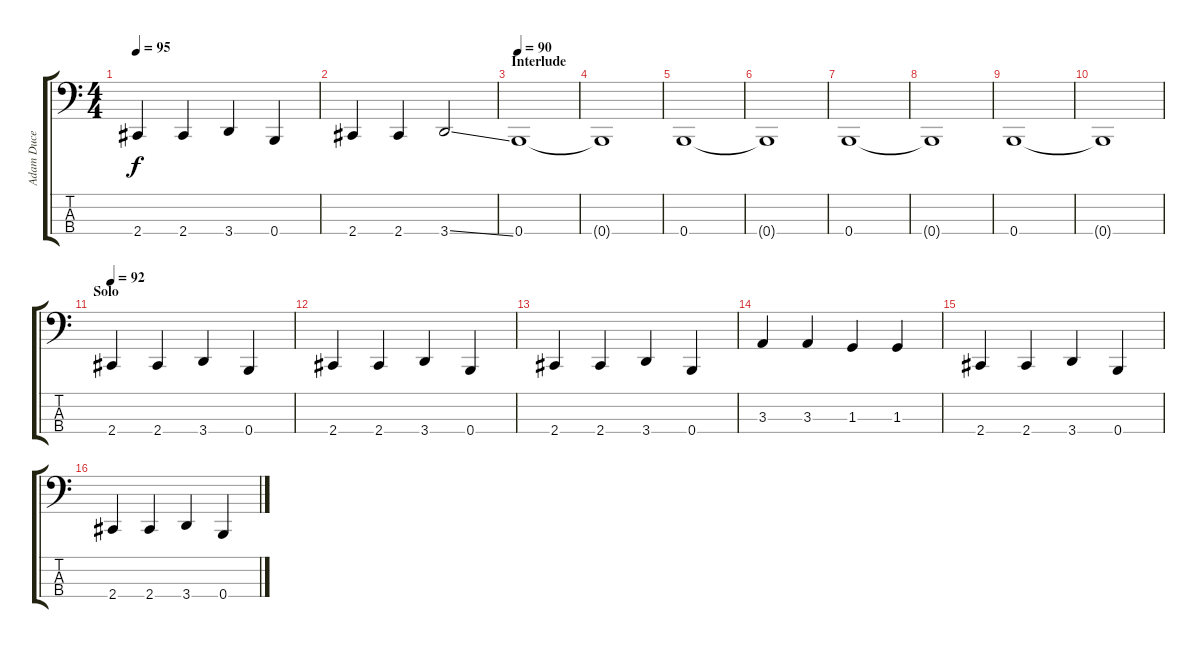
\track ("Adam Duce - Bass" "Adam Duce ") {instrument electricbasspick}
\staff {score tabs}
\tuning (E2 B1 Gb1 B0) {hide}
\ts (4 4)
\tempo 95
\clef f4
\ks c
2.4.4{dy f} 2.4.4 3.4.4 0.4.4 |
2.4.4 2.4.4 3.4{ss}.2 |
\section ("" "Interlude")
\tempo 90
0.4.1{volume 16 balance 8 instrument electricbasspick} |
0.4{t}.1 |
0.4.1 |
0.4{t}.1 |
0.4.1 |
0.4{t}.1 |
0.4.1 |
0.4{t}.1 |
\section ("" "Solo")
\tempo 92
2.4.4{volume 16 balance 8 instrument electricbasspick} 2.4.4 3.4.4 0.4.4 |
2.4.4 2.4.4 3.4.4 0.4.4 |
2.4.4 2.4.4 3.4.4 0.4.4 |
3.3.4 3.3.4 1.3.4 1.3.4 |
2.4.4 2.4.4 3.4.4 0.4.4 |
2.4.4 2.4.4 3.4.4 0.4.4
